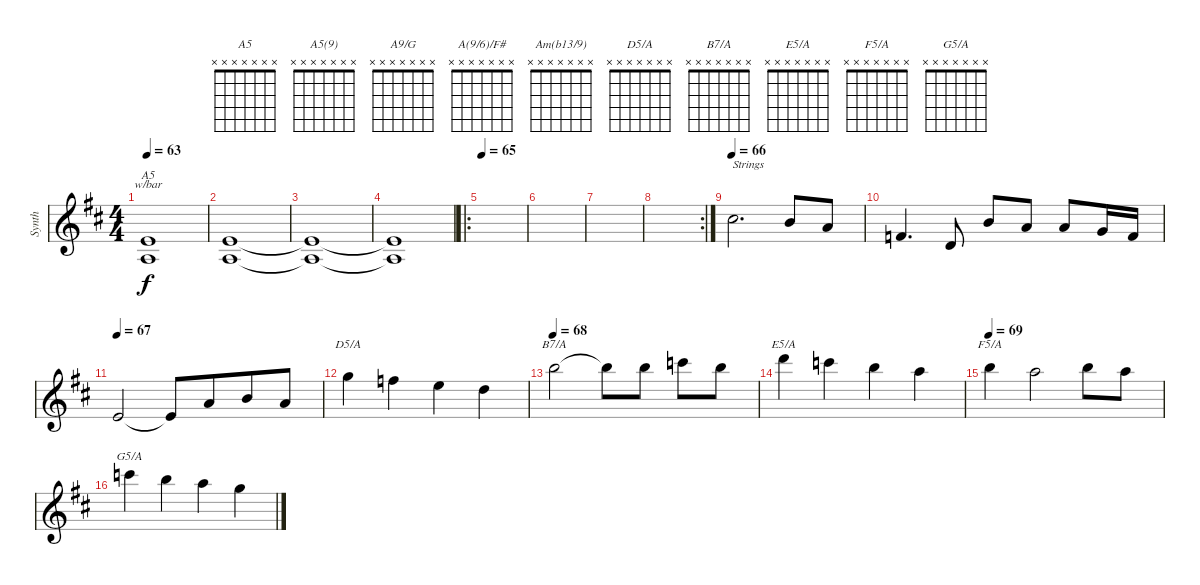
\track ("Synth" "Synth") {instrument pad4choir}
\staff {score}
\tuning (E5 B4 G4 D4 A3 E3 B2) {hide}
\chord ("A5" x x x x x x x)
\chord ("A5(9)" x x x x x x x)
\chord ("A9/G" x x x x x x x)
\chord ("A(9/6)/F#" x x x x x x x)
\chord ("Am(b13/9)" x x x x x x x)
\chord ("D5/A" x x x x x x x)
\chord ("B7/A" x x x x x x x)
\chord ("E5/A" x x x x x x x)
\chord ("F5/A" x x x x x x x)
\chord ("G5/A" x x x x x x x)
\ts (4 4)
\tempo 63
\clef g2
\ks d
(2.4 0.5).1{tbe (custom default 0 0 15 24 60 24) ch "A5" dy f volume 0} |
(2.4{t} 0.5{t}).1 |
(2.4{t} 0.5{t}).1 |
(2.4{t} 0.5{t}).1 |
\ro
\tempo 65
|
|
|
\rc 2
|
\tempo 66
2.2.2{d txt "Strings" volume 16 instrument synthstrings1} 0.2.8 2.3.8 |
3.4.4{d} 0.4.8 0.2.8 2.3.8 2.3.8 0.3.16 3.4.16 |
\tempo 67
2.4.2 2.4{t}.8 2.3.8{beam merge} 0.2.8 2.3.8 |
3.1.4{ch "D5/A"} 1.1.4 0.1.4 3.2.4 |
\tempo 68
7.1.2{ch "B7/A"} 7.1{t}.8 7.1.8 8.1.8 7.1.8 |
10.1.4{ch "E5/A"} 8.1.4 7.1.4 5.1.4 |
\tempo 69
7.1.4{ch "F5/A"} 5.1.2 7.1.8 5.1.8 |
8.1.4{ch "G5/A"} 7.1.4 5.1.4 3.1.4
